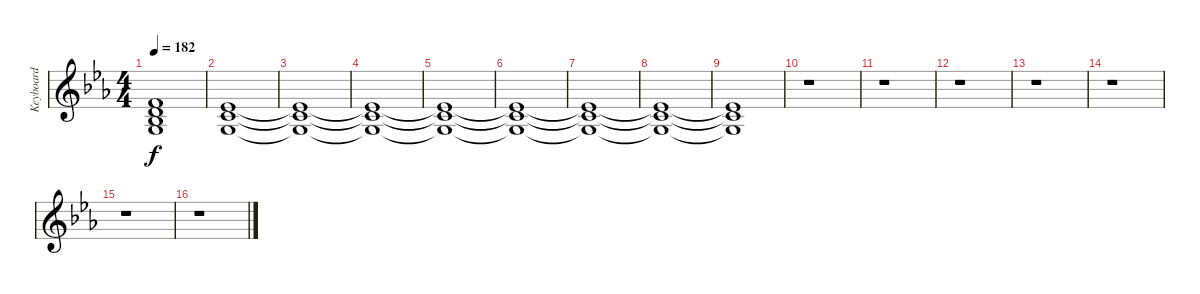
\track ("Keyboard" "Keyboard") {instrument churchorgan}
\staff {score}
\tuning (E4 B3 G3 D3 A2 E2 B1) {hide}
\ts (4 4)
\tempo 182
\clef g2
\ks eb
(1.1 3.2 3.3 5.4).1{dy f} |
(4.2 5.3 5.4).1 |
(4.2{t} 5.3{t} 5.4{t}).1 |
(4.2{t} 5.3{t} 5.4{t}).1 |
(4.2{t} 5.3{t} 5.4{t}).1 |
(4.2{t} 5.3{t} 5.4{t}).1 |
(4.2{t} 5.3{t} 5.4{t}).1 |
(4.2{t} 5.3{t} 5.4{t}).1 |
(4.2{t} 5.3{t} 5.4{t}).1 |
r.1 |
r.1 |
r.1 |
r.1 |
r.1 |
r.1 |
r.1
